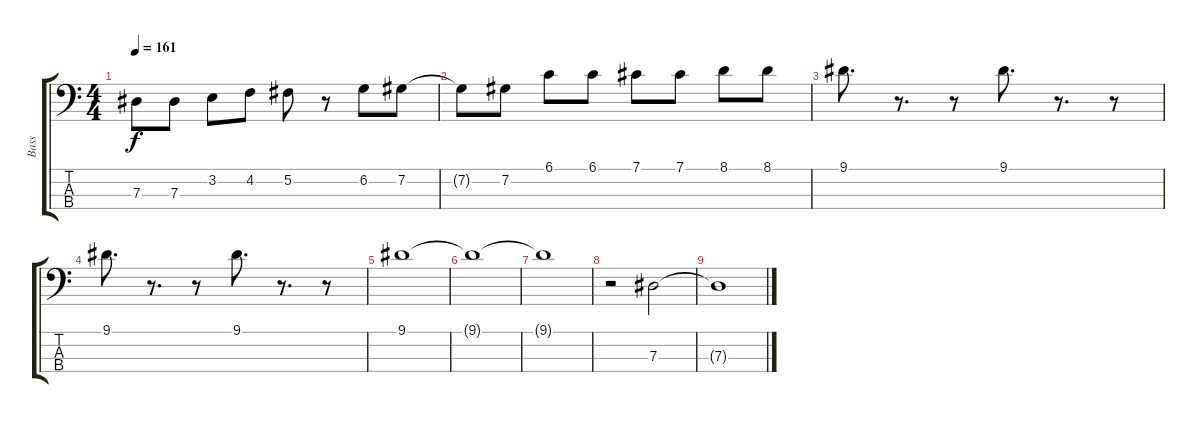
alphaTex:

\track ("Bass" "Bass") {instrument electricbasspick}
\staff {score tabs}
\tuning (Gb2 Db2 Ab1 Eb1) {hide}
\ts (4 4)
\tempo 161
\clef f4
\ks c
7.3{t}.8{dy f} 7.3.8 3.2.8 4.2.8 5.2.8 r.8 6.2.8 7.2.8 |
7.2{t}.8 7.2.8 6.1.8 6.1.8 7.1.8 7.1.8 8.1.8 8.1.8 |
9.1.8{d} r.8{d} r.8 9.1.8{d} r.8{d} r.8 |
9.1.8{d} r.8{d} r.8 9.1.8{d} r.8{d} r.8 |
9.1.1 |
9.1{t}.1 |
9.1{t}.1 |
r.2 7.3.2 |
7.3{t}.1
